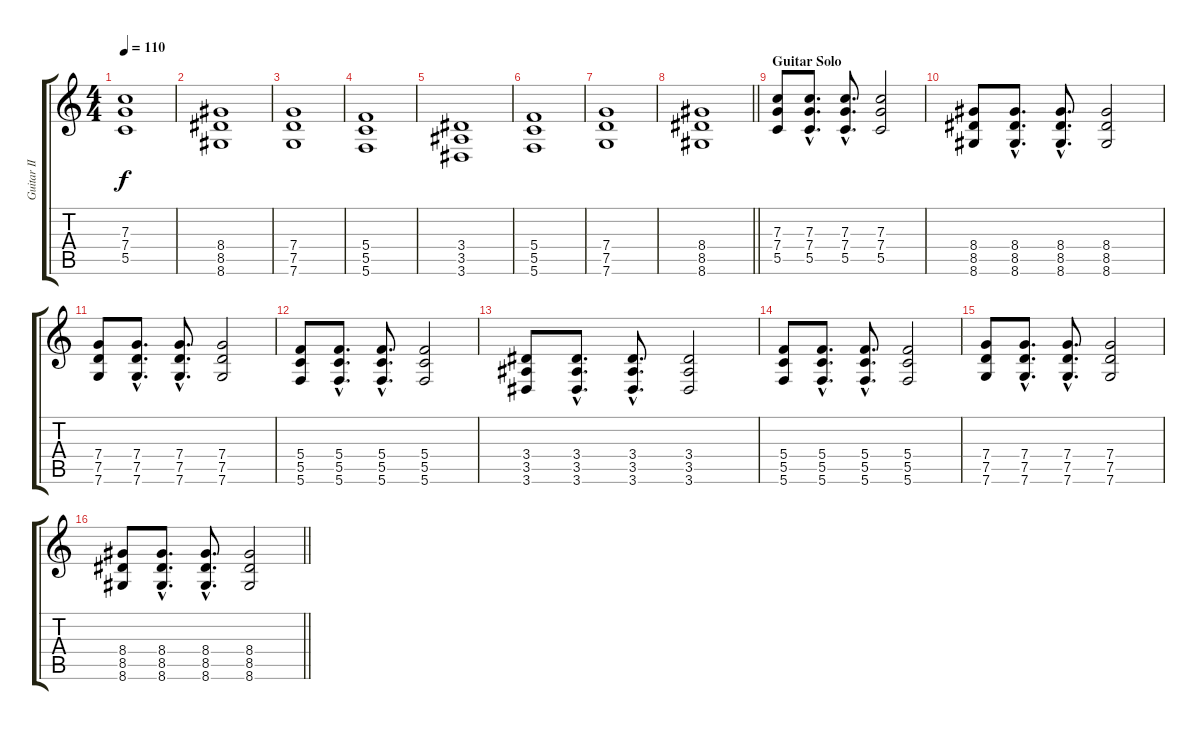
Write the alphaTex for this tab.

\track ("Guitar II" "Guitar II") {instrument distortionguitar}
\staff {score tabs}
\tuning (D4 A3 F3 C3 G2 C2) {hide}
\ts (4 4)
\tempo 110
\clef g2
\ks c
(7.3 7.4 5.5).1{dy f} |
(8.4 8.5 8.6).1 |
(7.4 7.5 7.6).1 |
(5.4 5.5 5.6).1 |
(3.4 3.5 3.6).1 |
(5.4 5.5 5.6).1 |
(7.4 7.5 7.6).1 |
\barLineRight lightlight
(8.4 8.5 8.6).1 |
\section ("" "Guitar Solo")
(7.3 7.4 5.5).8 (7.3{hac} 7.4{hac} 5.5{hac}).8{d} (7.3{hac} 7.4{hac} 5.5{hac}).8{d} (7.3 7.4 5.5).2 |
(8.4 8.5 8.6).8 (8.4{hac} 8.5{hac} 8.6{hac}).8{d} (8.4{hac} 8.5{hac} 8.6{hac}).8{d} (8.4 8.5 8.6).2 |
(7.4 7.5 7.6).8 (7.4{hac} 7.5{hac} 7.6{hac}).8{d} (7.4{hac} 7.5{hac} 7.6{hac}).8{d} (7.4 7.5 7.6).2 |
(5.4 5.5 5.6).8 (5.4{hac} 5.5{hac} 5.6{hac}).8{d} (5.4{hac} 5.5{hac} 5.6{hac}).8{d} (5.4 5.5 5.6).2 |
(3.4 3.5 3.6).8 (3.4{hac} 3.5{hac} 3.6{hac}).8{d} (3.4{hac} 3.5{hac} 3.6{hac}).8{d} (3.4 3.5 3.6).2 |
(5.4 5.5 5.6).8 (5.4{hac} 5.5{hac} 5.6{hac}).8{d} (5.4{hac} 5.5{hac} 5.6{hac}).8{d} (5.4 5.5 5.6).2 |
(7.4 7.5 7.6).8 (7.4{hac} 7.5{hac} 7.6{hac}).8{d} (7.4{hac} 7.5{hac} 7.6{hac}).8{d} (7.4 7.5 7.6).2 |
\barLineRight lightlight
(8.4 8.5 8.6).8 (8.4{hac} 8.5{hac} 8.6{hac}).8{d} (8.4{hac} 8.5{hac} 8.6{hac}).8{d} (8.4 8.5 8.6).2
